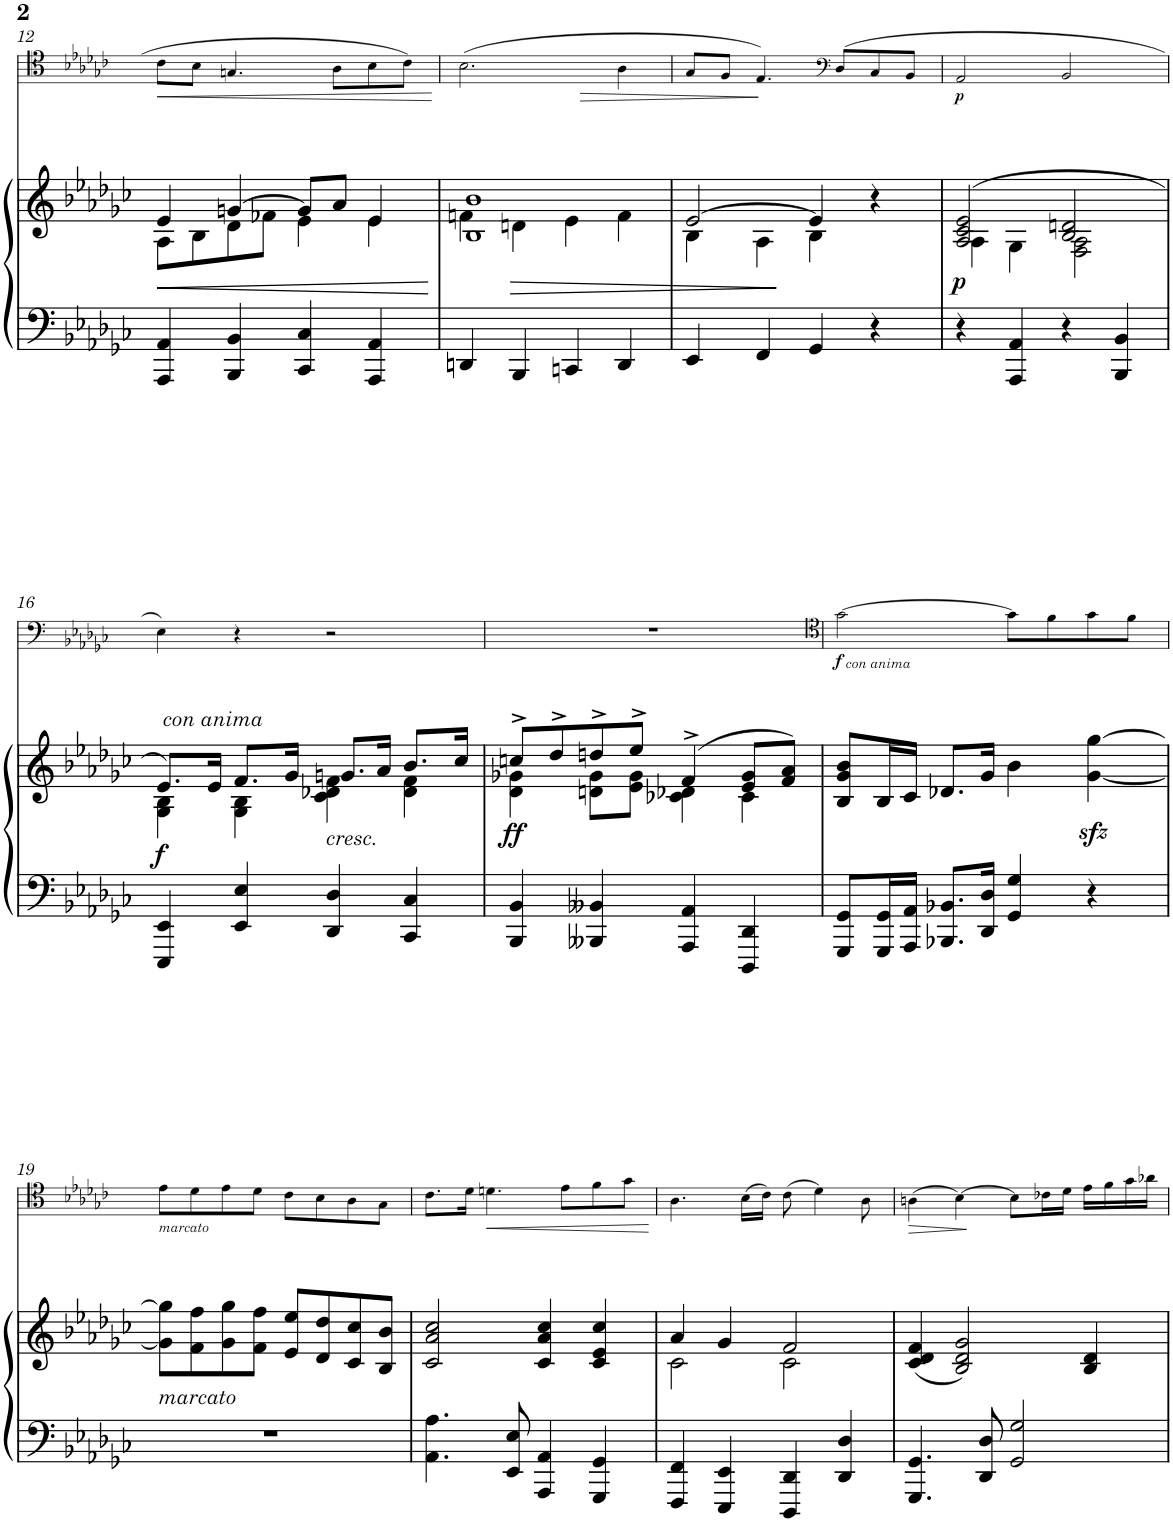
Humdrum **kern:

**kern	**kern	**dynam	**kern	**dynam
*part2	*part2	*part2	*part1	*part1
*staff3	*staff2	*staff2/3	*staff1	*staff1
*I"Piano	*	*	*I"Trombone	*
*I'Pno	*	*	*I'Trb	*
!!LO:PB:g=z
*clefF4	*clefG2	*	*clefC4	*
*k[b-e-a-d-g-c-]	*k[b-e-a-d-g-c-]	*	*k[b-e-a-d-g-c-]	*
*M4/4	*M4/4	*	*M4/4	*
*met(c)	*met(c)	*	*met(c)	*
=12	=12	=12	=12	=12
!	!	!LO:HP:b	!	!LO:HP:b
*	*^	*	*	*
4AAA-/ 4AA-/	4e-/	8A-\L	<	8c-\L	<
.	.	8B-\	.	8B-\J	.
4BBB-/ 4BB-/	[4gn/	8d-\	.	4.Gn/	.
.	.	8f-X\J	.	.	.
4CC-/ 4C-/	8g/L]	4e-\	.	.	.
.	8a-/J	.	.	8A-\L	.
4AAA-/ 4AA-/	4e-/	4e-\	.	8B-\	.
.	.	.	.	8c-\J	.
*	*v	*v	*	*	*
.	.	[	.	[
=13	=13	=13	=13	=13
*	*^	*	*	*
4DDn/	1B- 1b-	4fn\	.	(2.B-\	.
!	!	!	!LO:HP:b	!	!
4BBB-/	.	4dn\	>	.	.
4CCn/	.	4e-\	.	.	.
!	!	!	!	!	!LO:HP:b
4DD/	.	4f\	.	4A-\	>
=14	=14	=14	=14	=14	=14
4EE-/	[2e-/	4B-\	.	8G-/L	.
.	.	.	.	8F/J	.
4FF/	.	4A-\	.	4.E-/)	.
4GG-/	4e-/]	4B-\	]	.	.
*	*	*	*	*clefF4	*
.	.	.	.	(8D-/L	]
4r	4r	4ryy	.	8C-/	.
.	.	.	.	8BB-/J	.
=15	=15	=15	=15	=15	=15
!	!	!	!LO:DY:b	!	!LO:DY:b
4r	(2A-/ 2c-/ 2e-/	4A-\	p	2AA-/	p
4AAA-/ 4AA-/	.	4G-\	.	.	.
4r	2B-/ 2dn/	2F\ 2A-\	.	2BB-/	.
4BBB-/ 4BB-/	.	.	.	.	.
!!LO:LB:g=z
=16	=16	=16	=16	=16	=16
!	!	!	!LO:DY:b	!	!
4EEE-/ 4EE-/	8.e-/L)	4G-\ 4B-\	f	4E-\)	.
!	!LO:TX:a:i:t=con anima	!	!	!	!
.	16e-/Jk	.	.	.	.
4EE-/ 4E-/	8.f/L	4G-\ 4B-\	.	4r	.
.	16g-/Jk	.	.	.	.
!	!LO:TX:b:i:t=cresc.	!	!	!	!
4DD-/ 4D-/	8.gn/L	4c-\ 4d-X\ 4f\	.	2r	.
.	16a-/Jk	.	.	.	.
4CC-/ 4C-/	8.b-/L	4d-\ 4f\	.	.	.
.	16cc-/Jk	.	.	.	.
=17	=17	=17	=17	=17	=17
!	!	!	!LO:DY:b	!	!
4BBB-/ 4BB-/	8ccn^/L	4d-\ 4g-X\	ff	1r	.
.	8dd-^/	.	.	.	.
4BBB--X/ 4BB--X/	8ddn^/	8dn\ 8g-\L	.	.	.
.	8ee-^/J	8e-\ 8g-\J	.	.	.
4AAA-/ 4AA-/	(4f^/	4c-X\ 4d-X\	.	.	.
4DDD-/ 4DD-/	8e-/ 8g-/L	4c-\	.	.	.
.	8f/ 8a-/J)	.	.	.	.
*	*v	*v	*	*	*
=18	=18	=18	=18	=18
*	*	*	*clefC4	*
!	!	!	!LO:TX:b:i:t=con anima	!
!	!	!	!	!LO:DY:b
8GGG-/ 8GG-/L	8B-/ 8g-/ 8b-/L	.	[2g-\	f
16GGG-/ 16GG-/L	16B-/L	.	.	.
16AAA-/ 16AA-/JJ	16c-/JJ	.	.	.
8.BBB-X/ 8.BB-X/L	8.d-X/L	.	.	.
16DD-/ 16D-/Jk	16g-/Jk	.	.	.
4GG-/ 4G-/	4b-\	.	8g-\L]	.
.	.	.	8f\	.
4r	[4g-\zz< [4gg-\zz<	.	8g-\	.
.	.	.	8f\J	.
!!LO:LB:g=z
=19	=19	=19	=19	=19
!	!	!	!LO:TX:b:i:t=marcato	!
!	!LO:TX:b:i:t=marcato	!	!	!
1r	8g-\] 8gg-\]L	.	8e-\L	.
.	8f\ 8ff\	.	8d-\	.
.	8g-\ 8gg-\	.	8e-\	.
.	8f\ 8ff\J	.	8d-\J	.
.	8e-/ 8ee-/L	.	8c-\L	.
.	8d-/ 8dd-/	.	8B-\	.
.	8c-/ 8cc-/	.	8A-\	.
.	8B-/ 8b-/J	.	8G-\J	.
=20	=20	=20	=20	=20
4.AA-\ 4.A-\	2c-/ 2a-/ 2cc-/	.	8.c-\L	.
.	.	.	16d-\Jk	.
!	!	!	!	!LO:HP:b
.	.	.	4.dn\	<
8EE-/ 8E-/	.	.	.	.
4AAA-/ 4AA-/	4c-/ 4a-/ 4cc-/	.	.	.
.	.	.	8e-\L	.
4GGG-/ 4GG-/	4c-/ 4e-/ 4cc-/	.	8f\	.
.	.	.	8g-\J	.
.	.	.	.	[
=21	=21	=21	=21	=21
*	*^	*	*	*
4FFF/ 4FF/	4a-/	2c-\	.	4.A-\	.
4EEE-/ 4EE-/	4g-/	.	.	.	.
.	.	.	.	(16B-\LL	.
.	.	.	.	16c-\JJ)	.
4DDD-/ 4DD-/	2f/	2c-\	.	(8c-\	.
.	.	.	.	4d-\)	.
4DD-/ 4D-/	.	.	.	.	.
.	.	.	.	8A-\	.
*	*v	*v	*	*	*
=22	=22	=22	=22	=22
!	!	!	!	!LO:HP:b
4.GGG-/ 4.GG-/	(4c-/ 4d-/ 4f/	.	(4An\	>
.	2B-/ 2d-/ 2g-/)	.	[4B-\)	.
8DD-/ 8D-/	.	.	.	.
2GG-/ 2G-/	.	.	8B-\L]	]
.	.	.	16c-X\L	.
.	.	.	16d-\JJ	.
.	4B-/ 4d-/	.	16e-\LL	.
.	.	.	16f\	.
.	.	.	16g-\	.
.	.	.	16a-X\JJ	.
=	=	=	=	=
*-	*-	*-	*-	*-
